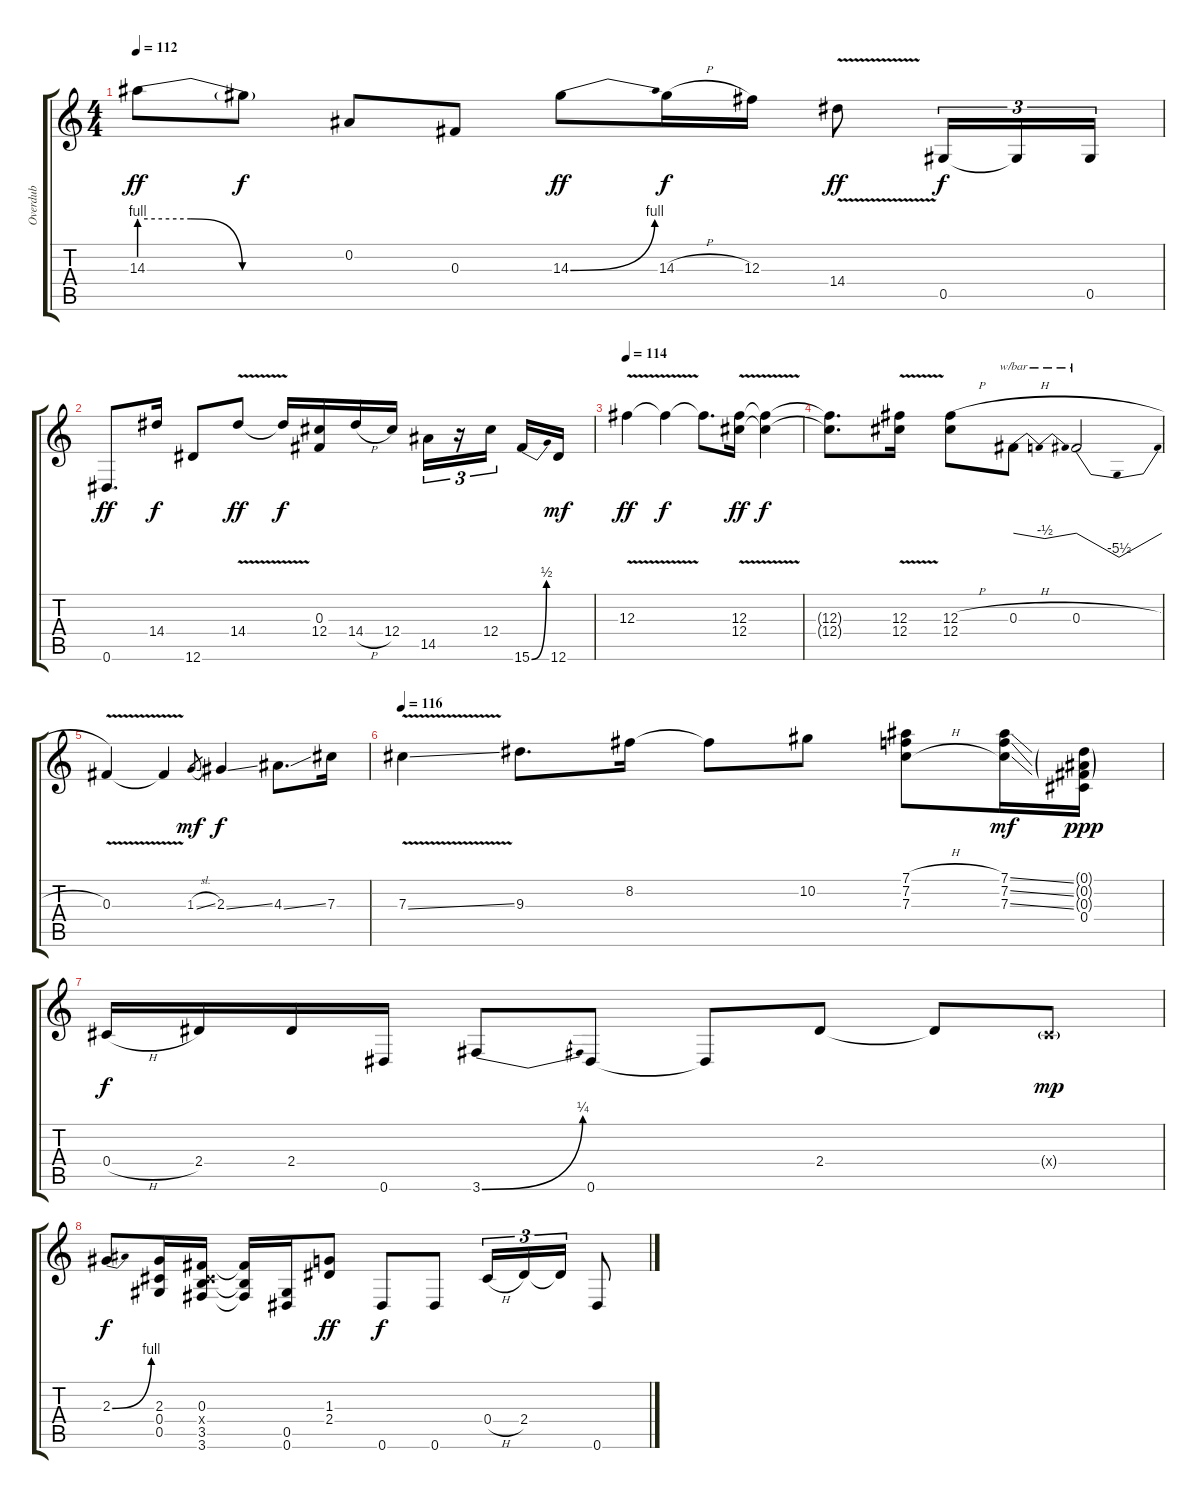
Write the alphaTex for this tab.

\track ("Overdub" "Overdub") {instrument fretlessbass}
\staff {score tabs}
\tuning (Eb4 Bb3 Gb3 Db3 Ab2 Eb2) {hide}
\ts (4 4)
\tempo 112
\clef g2
\ks c
14.3{be (custom 0 4 15 4 30 0 60 0)}.8{dy ff} 14.3{t}.8{dy f} 0.2.8 0.3.8 14.3{be (bend 0 0 60 4)}.8{dy ff} 14.3{h}.16{dy f} 12.3.16 14.4{v}.8{dy ff} 0.5.16{tu (3 2) dy f} 0.5{t}.16{tu (3 2)} 0.5.16{tu (3 2)} |
0.6.8{d dy ff} 14.4.16{dy f} 12.6.8 14.4{v}.8{dy ff} 14.4{t}.16{dy f} (0.3 12.4).16 14.4{h}.16 12.4.16 14.5.16{tu (3 2)} r.16{tu (3 2)} 12.4.16{tu (3 2)} 15.6{be (bend 0 0 60 2)}.16 12.6.16{dy mf} |
\tempo 114
12.3{v}.4{dy ff} 12.3{t}.4{dy f} 12.3{t}.8{d} (12.3{v} 12.4{v}).16{dy ff} (12.3{t} 12.4{t}).4{dy f} |
(12.3{t} 12.4{t}).8{d} (12.3{v} 12.4{v}).16 (12.3{h} 12.4).8 0.3{h}.8{tbe (dip default 0 0 30 -2 60 0)} 0.3{h}.2{tbe (dip default 0 0 30 -22 60 0)} |
0.3{v}.4 0.3{t}.4 1.3{sl}.8{gr dy mf} 2.3{ss}.4{dy f} 4.3{ss}.8{d} 7.3.16 |
\tempo 116
7.3{v ss}.4 9.3.8{d} 8.2.16 8.2{t}.8 10.2.8 (7.1{h} 7.2{h} 7.3{h}).8 (7.1{ss} 7.2{ss} 7.3{ss}).16{dy mf} (0.1{g} 0.2{g} 0.3{g} 0.4).16{dy ppp} |
0.4{h}.16{dy f} 2.4.16 2.4.16 0.6.16 3.6{be (bend 0 0 60 1)}.8 0.6.8 0.6{t}.8 2.4.8 2.4{t}.8 0.4{g x}.8{dy mp} |
2.3{be (bend 0 0 60 4)}.8{dy f} (2.3 0.4 0.5).16 (0.3 0.4{x} 3.5 3.6).16 (0.3{t} 3.5{t} 3.6{t}).16 (0.5 0.6).16 (1.3 2.4).8{dy ff} 0.6.8{dy f} 0.6.8 0.4{h}.16{tu (3 2)} 2.4.16{tu (3 2)} 2.4{t}.16{tu (3 2)} 0.6.8
